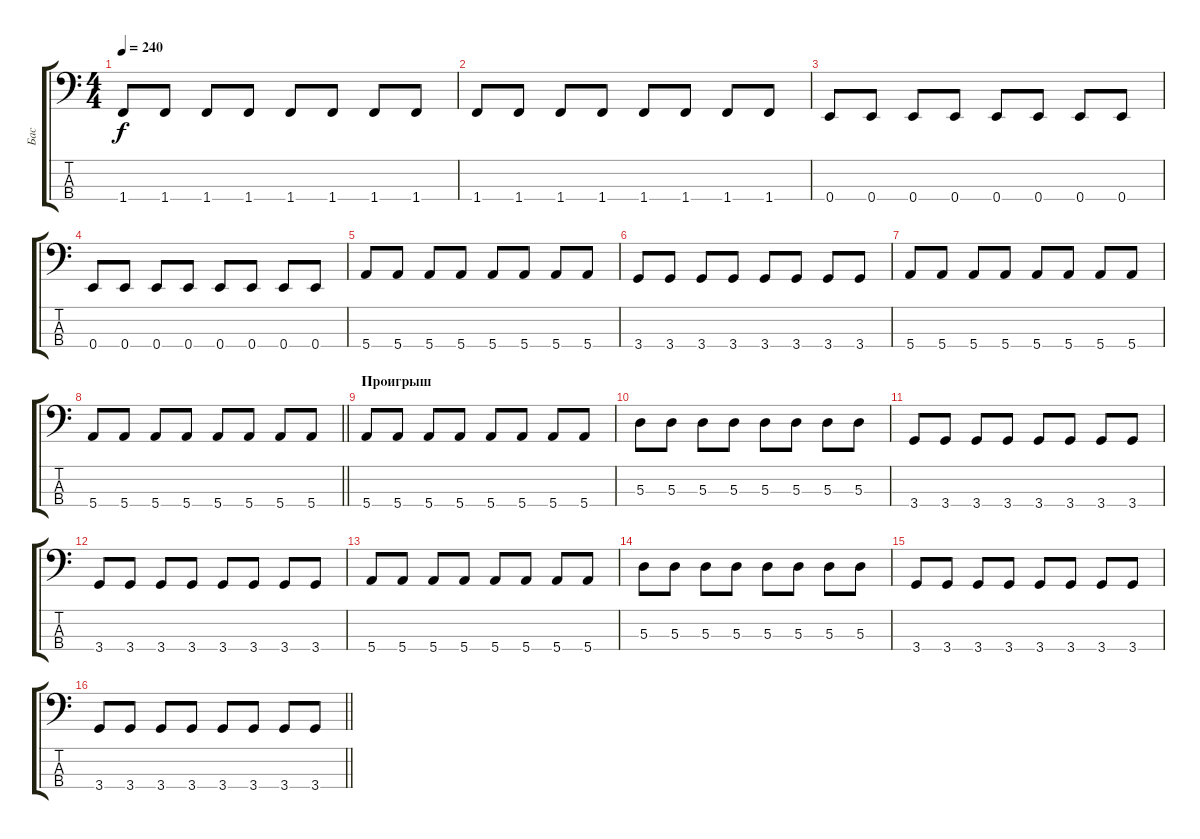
\track ("Бас" "Бас") {instrument electricbassfinger}
\staff {score tabs}
\tuning (G2 D2 A1 E1) {hide}
\ts (4 4)
\section ("" " ")
\tempo 240
\clef f4
\ks c
1.4.8{dy f} 1.4.8 1.4.8 1.4.8 1.4.8 1.4.8 1.4.8 1.4.8 |
1.4.8 1.4.8 1.4.8 1.4.8 1.4.8 1.4.8 1.4.8 1.4.8 |
0.4.8 0.4.8 0.4.8 0.4.8 0.4.8 0.4.8 0.4.8 0.4.8 |
0.4.8 0.4.8 0.4.8 0.4.8 0.4.8 0.4.8 0.4.8 0.4.8 |
5.4.8 5.4.8 5.4.8 5.4.8 5.4.8 5.4.8 5.4.8 5.4.8 |
3.4.8 3.4.8 3.4.8 3.4.8 3.4.8 3.4.8 3.4.8 3.4.8 |
5.4.8 5.4.8 5.4.8 5.4.8 5.4.8 5.4.8 5.4.8 5.4.8 |
\barLineRight lightlight
5.4.8 5.4.8 5.4.8 5.4.8 5.4.8 5.4.8 5.4.8 5.4.8 |
\section ("" "Проигрыш")
5.4.8 5.4.8 5.4.8 5.4.8 5.4.8 5.4.8 5.4.8 5.4.8 |
5.3.8 5.3.8 5.3.8 5.3.8 5.3.8 5.3.8 5.3.8 5.3.8 |
3.4.8 3.4.8 3.4.8 3.4.8 3.4.8 3.4.8 3.4.8 3.4.8 |
3.4.8 3.4.8 3.4.8 3.4.8 3.4.8 3.4.8 3.4.8 3.4.8 |
5.4.8 5.4.8 5.4.8 5.4.8 5.4.8 5.4.8 5.4.8 5.4.8 |
5.3.8 5.3.8 5.3.8 5.3.8 5.3.8 5.3.8 5.3.8 5.3.8 |
3.4.8 3.4.8 3.4.8 3.4.8 3.4.8 3.4.8 3.4.8 3.4.8 |
\barLineRight lightlight
3.4.8 3.4.8 3.4.8 3.4.8 3.4.8 3.4.8 3.4.8 3.4.8
